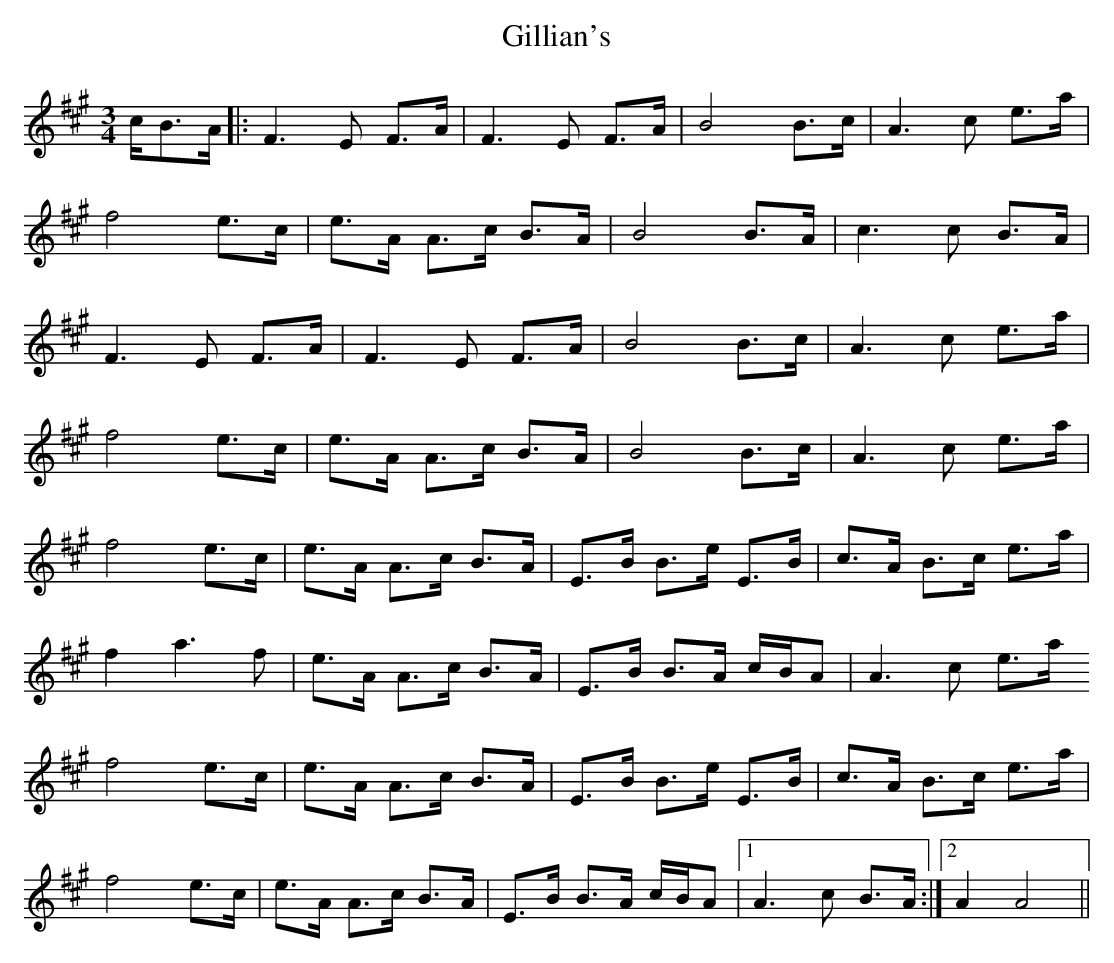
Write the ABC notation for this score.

X:1
T: Gillian's
M: 3/4
L: 1/8
K: Amaj
c/B>A|:F3E F>A|F3E F>A|B4 B>c|A3c e>a|
f4 e>c|e>A A>c B>A|B4 B>A|c3c B>A|
F3E F>A|F3E F>A|B4 B>c|A3c e>a|
f4 e>c|e>A A>c B>A|B4 B>c|A3c e>a|
f4 e>c|e>A A>c B>A|E>B B>e E>B|c>A B>c e>a|
f2 a3f|e>A A>c B>A|E>B B>A c/B/A|A3c e>a
f4 e>c|e>A A>c B>A|E>B B>e E>B|c>A B>c e>a|
f4 e>c|e>A A>c B>A|E>B B>A c/B/A|1 A3c B>A:|2 A2 A4||
